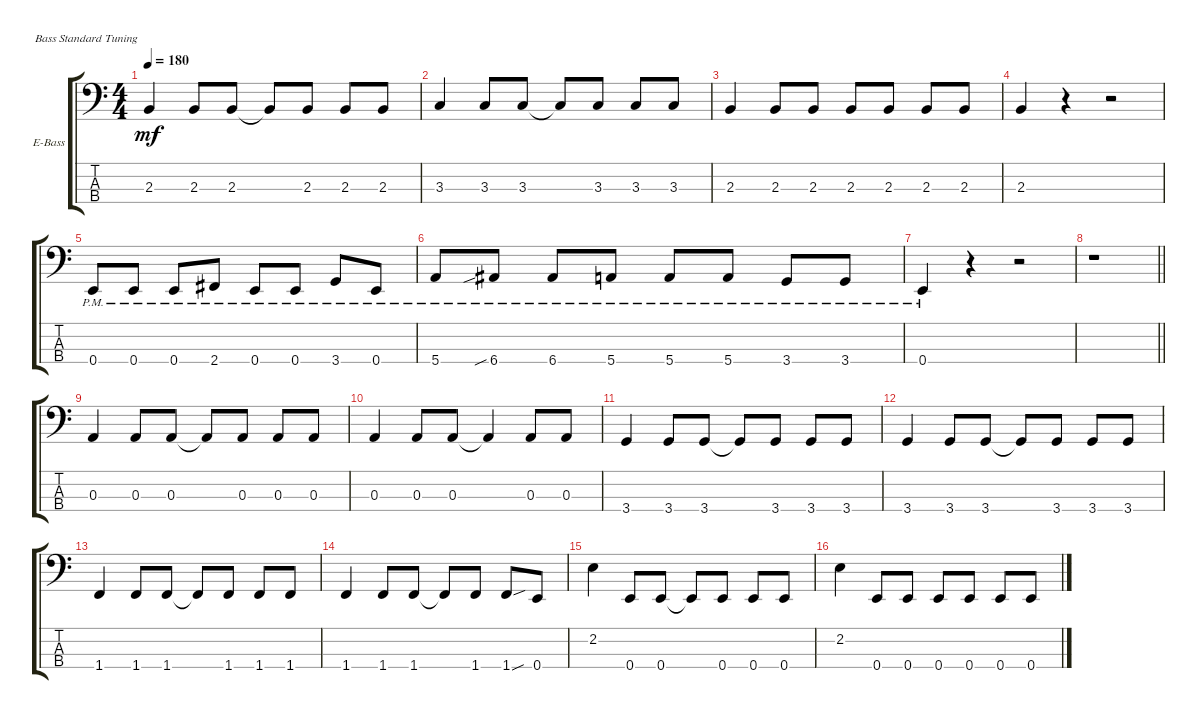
\defaultSystemsLayout 4
\bracketExtendMode groupsimilarinstruments
\firstSystemTrackNameOrientation horizontal
\otherSystemsTrackNameOrientation horizontal
\track ("Electric Bass" "E-Bass") {instrument electricbassfinger}
\staff {score tabs}
\tuning (G2 D2 A1 E1)
\ts (4 4)
\tempo 180
\clef f4
\ks c
2.3.4{dy mf} 2.3.8 2.3.8 2.3{t}.8 2.3.8 2.3.8 2.3.8 |
3.3.4 3.3.8 3.3.8 3.3{t}.8 3.3.8 3.3.8 3.3.8 |
2.3.4 2.3.8 2.3.8 2.3.8 2.3.8 2.3.8 2.3.8 |
2.3.4 r.4 r.2 |
0.4{pm}.8 0.4{pm}.8 0.4{pm}.8 2.4{pm}.8 0.4{pm}.8 0.4{pm}.8 3.4{pm}.8 0.4{pm}.8 |
5.4{pm}.8 6.4{sib pm}.8 6.4{pm}.8 5.4{pm}.8 5.4{pm}.8 5.4{pm}.8 3.4{pm}.8 3.4{pm}.8 |
0.4{pm}.4 r.4 r.2 |
\barLineRight lightlight
r.1 |
0.3.4 0.3.8 0.3.8 0.3{t}.8 0.3.8 0.3.8 0.3.8 |
0.3.4 0.3.8 0.3.8 0.3{t}.4 0.3.8 0.3.8 |
3.4.4 3.4.8 3.4.8 3.4{t}.8 3.4.8 3.4.8 3.4.8 |
3.4.4 3.4.8 3.4.8 3.4{t}.8 3.4.8 3.4.8 3.4.8 |
1.4.4 1.4.8 1.4.8 1.4{t}.8 1.4.8 1.4.8 1.4.8 |
1.4.4 1.4.8 1.4.8 1.4{t}.8 1.4.8 1.4{sou}.8 0.4.8 |
2.2.4 0.4.8 0.4.8 0.4{t}.8 0.4.8 0.4.8 0.4.8 |
2.2.4 0.4.8 0.4.8 0.4.8 0.4.8 0.4.8 0.4.8
